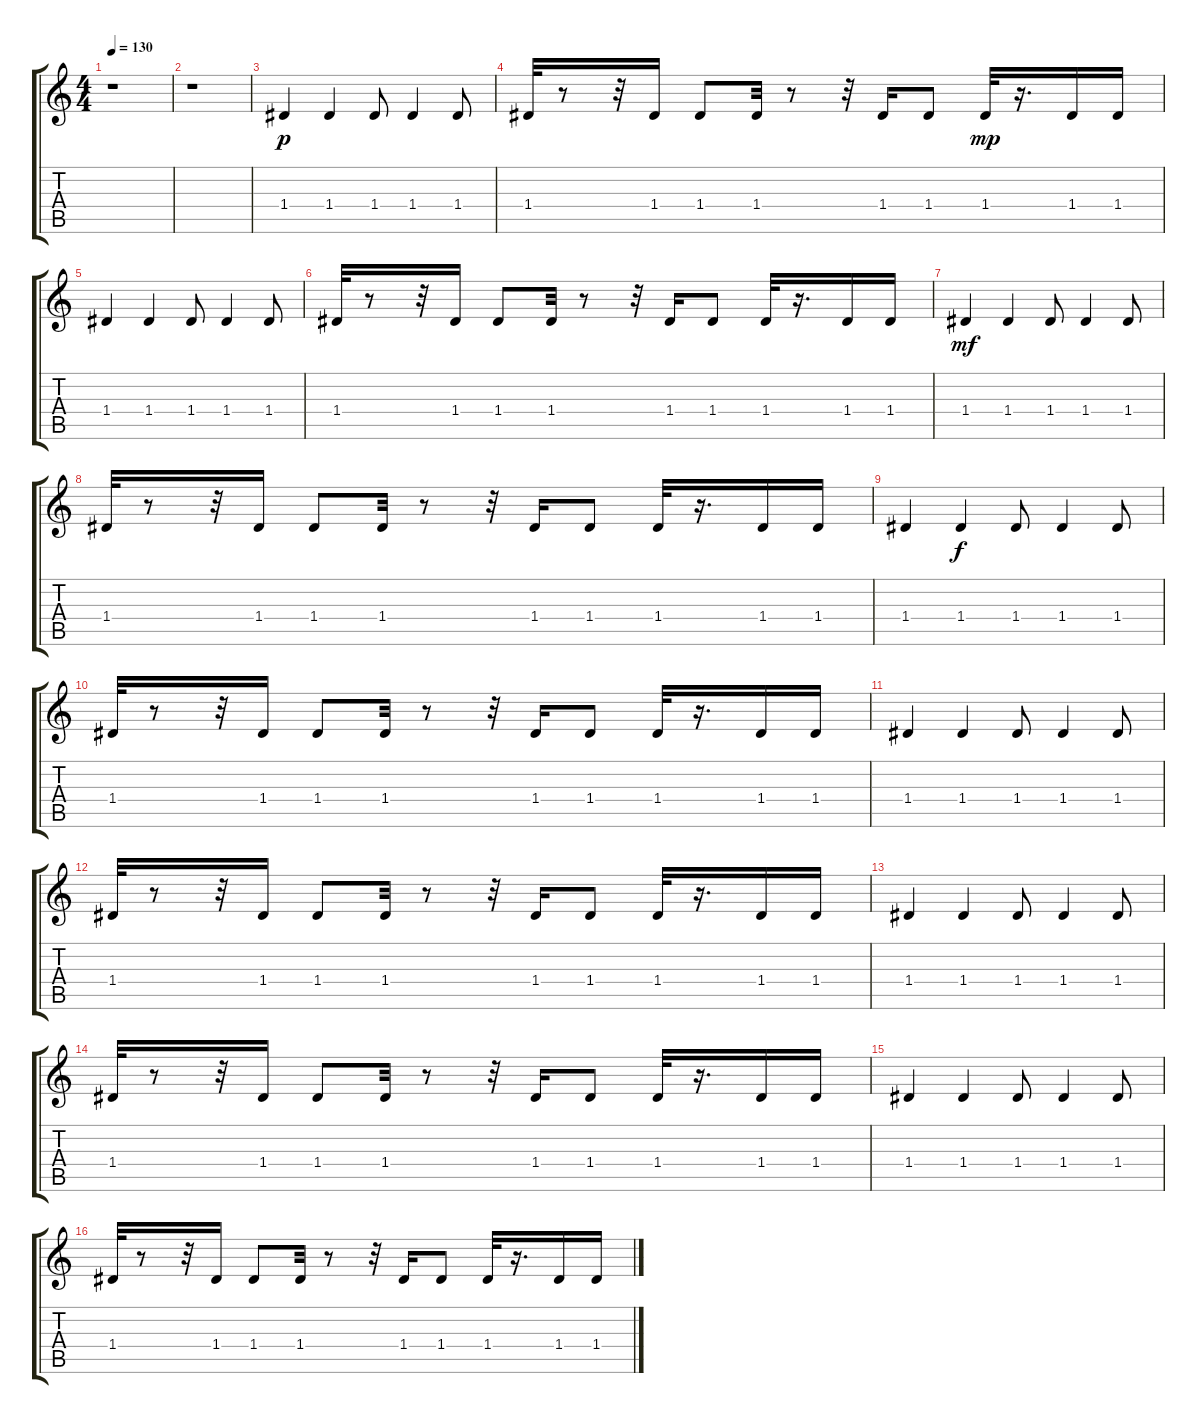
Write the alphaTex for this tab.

\track "" {instrument electricguitarclean}
\staff {score tabs}
\tuning (E4 B3 G3 D3 A2 E2) {hide}
\ts (4 4)
\tempo 130
\clef g2
\ks c
r.1{dy f} |
r.1 |
1.4.4{dy p} 1.4.4 1.4.8 1.4.4 1.4.8 |
1.4.32 r.8 r.32 1.4.16 1.4.8 1.4.32 r.8 r.32 1.4.16 1.4.8 1.4.32{dy mp} r.16{d} 1.4.16 1.4.16 |
1.4.4 1.4.4 1.4.8 1.4.4 1.4.8 |
1.4.32 r.8 r.32 1.4.16 1.4.8 1.4.32 r.8 r.32 1.4.16 1.4.8 1.4.32 r.16{d} 1.4.16 1.4.16 |
1.4.4{dy mf} 1.4.4 1.4.8 1.4.4 1.4.8 |
1.4.32 r.8 r.32 1.4.16 1.4.8 1.4.32 r.8 r.32 1.4.16 1.4.8 1.4.32 r.16{d} 1.4.16 1.4.16 |
1.4.4 1.4.4{dy f} 1.4.8 1.4.4 1.4.8 |
1.4.32 r.8 r.32 1.4.16 1.4.8 1.4.32 r.8 r.32 1.4.16 1.4.8 1.4.32 r.16{d} 1.4.16 1.4.16 |
1.4.4 1.4.4 1.4.8 1.4.4 1.4.8 |
1.4.32 r.8 r.32 1.4.16 1.4.8 1.4.32 r.8 r.32 1.4.16 1.4.8 1.4.32 r.16{d} 1.4.16 1.4.16 |
1.4.4 1.4.4 1.4.8 1.4.4 1.4.8 |
1.4.32 r.8 r.32 1.4.16 1.4.8 1.4.32 r.8 r.32 1.4.16 1.4.8 1.4.32 r.16{d} 1.4.16 1.4.16 |
1.4.4 1.4.4 1.4.8 1.4.4 1.4.8 |
1.4.32 r.8 r.32 1.4.16 1.4.8 1.4.32 r.8 r.32 1.4.16 1.4.8 1.4.32 r.16{d} 1.4.16 1.4.16
